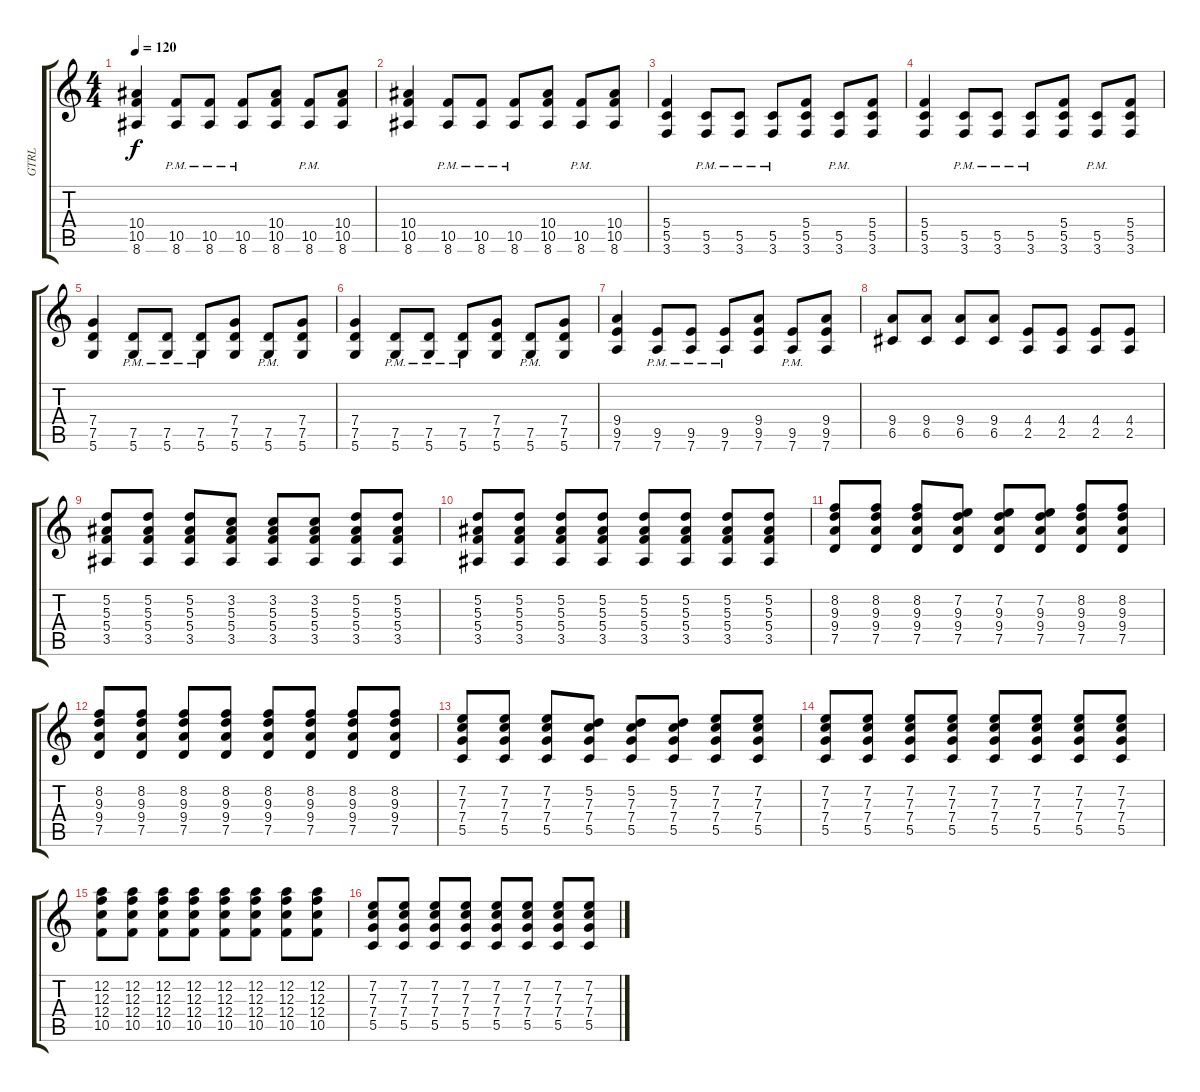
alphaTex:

\track ("GTRL" "GTRL") {instrument distortionguitar}
\staff {score tabs}
\tuning (D4 A3 F3 C3 G2 D2) {hide}
\ts (4 4)
\tempo 120
\clef g2
\ks c
(10.4 10.5 8.6).4{dy f} (10.5{pm} 8.6{pm}).8 (10.5{pm} 8.6{pm}).8 (10.5{pm} 8.6{pm}).8 (10.4 10.5 8.6).8 (10.5{pm} 8.6{pm}).8 (10.4 10.5 8.6).8 |
(10.4 10.5 8.6).4 (10.5{pm} 8.6{pm}).8 (10.5{pm} 8.6{pm}).8 (10.5{pm} 8.6{pm}).8 (10.4 10.5 8.6).8 (10.5{pm} 8.6{pm}).8 (10.4 10.5 8.6).8 |
(5.4 5.5 3.6).4 (5.5{pm} 3.6{pm}).8 (5.5{pm} 3.6{pm}).8 (5.5{pm} 3.6{pm}).8 (5.4 5.5 3.6).8 (5.5{pm} 3.6{pm}).8 (5.4 5.5 3.6).8 |
(5.4 5.5 3.6).4 (5.5{pm} 3.6{pm}).8 (5.5{pm} 3.6{pm}).8 (5.5{pm} 3.6{pm}).8 (5.4 5.5 3.6).8 (5.5{pm} 3.6{pm}).8 (5.4 5.5 3.6).8 |
(7.4 7.5 5.6).4 (7.5{pm} 5.6{pm}).8 (7.5{pm} 5.6{pm}).8 (7.5{pm} 5.6{pm}).8 (7.4 7.5 5.6).8 (7.5{pm} 5.6{pm}).8 (7.4 7.5 5.6).8 |
(7.4 7.5 5.6).4 (7.5{pm} 5.6{pm}).8 (7.5{pm} 5.6{pm}).8 (7.5{pm} 5.6{pm}).8 (7.4 7.5 5.6).8 (7.5{pm} 5.6{pm}).8 (7.4 7.5 5.6).8 |
(9.4 9.5 7.6).4 (9.5{pm} 7.6{pm}).8 (9.5{pm} 7.6{pm}).8 (9.5{pm} 7.6{pm}).8 (9.4 9.5 7.6).8 (9.5{pm} 7.6{pm}).8 (9.4 9.5 7.6).8 |
(9.4 6.5).8 (9.4 6.5).8 (9.4 6.5).8 (9.4 6.5).8 (4.4 2.5).8 (4.4 2.5).8 (4.4 2.5).8 (4.4 2.5).8 |
(5.2 5.3 5.4 3.5).8 (5.2 5.3 5.4 3.5).8 (5.2 5.3 5.4 3.5).8 (3.2 5.3 5.4 3.5).8 (3.2 5.3 5.4 3.5).8 (3.2 5.3 5.4 3.5).8 (5.2 5.3 5.4 3.5).8 (5.2 5.3 5.4 3.5).8 |
(5.2 5.3 5.4 3.5).8 (5.2 5.3 5.4 3.5).8 (5.2 5.3 5.4 3.5).8 (5.2 5.3 5.4 3.5).8 (5.2 5.3 5.4 3.5).8 (5.2 5.3 5.4 3.5).8 (5.2 5.3 5.4 3.5).8 (5.2 5.3 5.4 3.5).8 |
(8.2 9.3 9.4 7.5).8 (8.2 9.3 9.4 7.5).8 (8.2 9.3 9.4 7.5).8 (7.2 9.3 9.4 7.5).8 (7.2 9.3 9.4 7.5).8 (7.2 9.3 9.4 7.5).8 (8.2 9.3 9.4 7.5).8 (8.2 9.3 9.4 7.5).8 |
(8.2 9.3 9.4 7.5).8 (8.2 9.3 9.4 7.5).8 (8.2 9.3 9.4 7.5).8 (8.2 9.3 9.4 7.5).8 (8.2 9.3 9.4 7.5).8 (8.2 9.3 9.4 7.5).8 (8.2 9.3 9.4 7.5).8 (8.2 9.3 9.4 7.5).8 |
(7.2 7.3 7.4 5.5).8 (7.2 7.3 7.4 5.5).8 (7.2 7.3 7.4 5.5).8 (5.2 7.3 7.4 5.5).8 (5.2 7.3 7.4 5.5).8 (5.2 7.3 7.4 5.5).8 (7.2 7.3 7.4 5.5).8 (7.2 7.3 7.4 5.5).8 |
(7.2 7.3 7.4 5.5).8 (7.2 7.3 7.4 5.5).8 (7.2 7.3 7.4 5.5).8 (7.2 7.3 7.4 5.5).8 (7.2 7.3 7.4 5.5).8 (7.2 7.3 7.4 5.5).8 (7.2 7.3 7.4 5.5).8 (7.2 7.3 7.4 5.5).8 |
(12.2 12.3 12.4 10.5).8 (12.2 12.3 12.4 10.5).8 (12.2 12.3 12.4 10.5).8 (12.2 12.3 12.4 10.5).8 (12.2 12.3 12.4 10.5).8 (12.2 12.3 12.4 10.5).8 (12.2 12.3 12.4 10.5).8 (12.2 12.3 12.4 10.5).8 |
(7.2 7.3 7.4 5.5).8 (7.2 7.3 7.4 5.5).8 (7.2 7.3 7.4 5.5).8 (7.2 7.3 7.4 5.5).8 (7.2 7.3 7.4 5.5).8 (7.2 7.3 7.4 5.5).8 (7.2 7.3 7.4 5.5).8 (7.2 7.3 7.4 5.5).8
